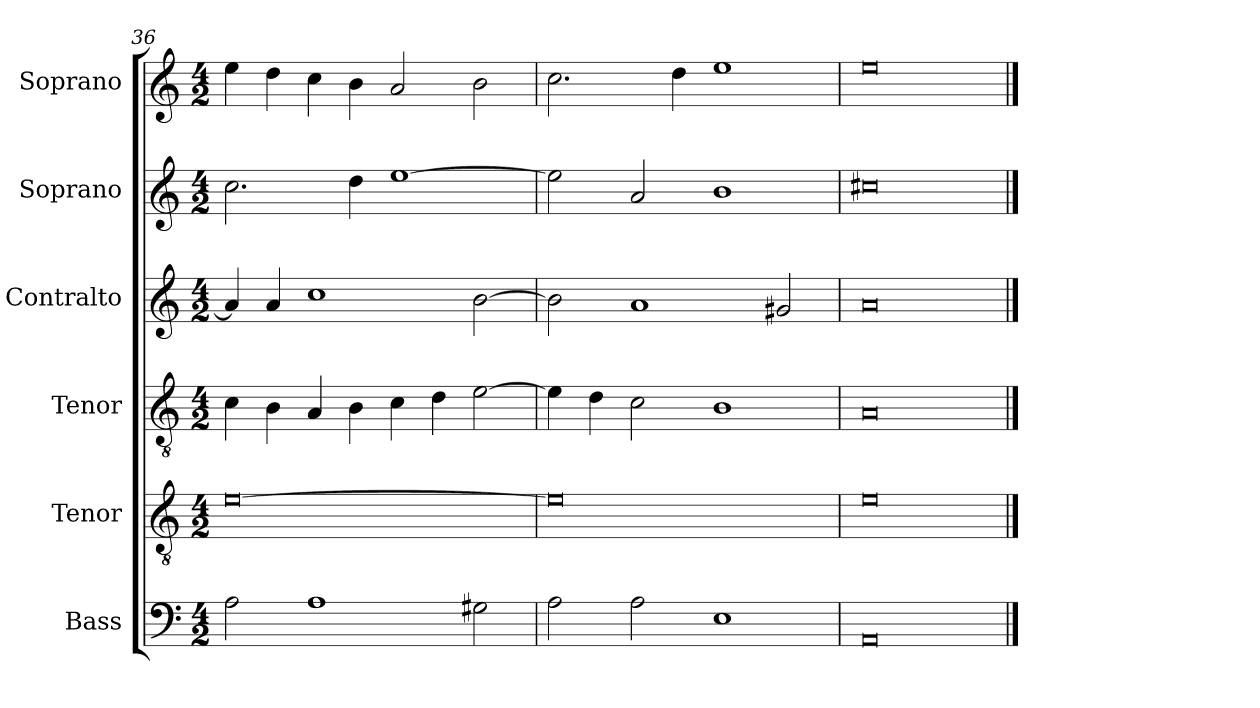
**kern	**kern	**kern	**kern	**kern	**kern
*part6	*part5	*part4	*part3	*part2	*part1
*staff6	*staff5	*staff4	*staff3	*staff2	*staff1
*I"Bass	*I"Tenor	*I"Tenor	*I"Contralto	*I"Soprano	*I"Soprano
*I'B	*I'T	*I'T	*I'A	*I'S	*I'S
*clefF4	*clefGv2	*clefGv2	*clefG2	*clefG2	*clefG2
*k[]	*k[]	*k[]	*k[]	*k[]	*k[]
*A:aeo	*A:aeo	*A:aeo	*A:aeo	*A:aeo	*A:aeo
*M4/2	*M4/2	*M4/2	*M4/2	*M4/2	*M4/2
=36	=36	=36	=36	=36	=36
2A	[0e	4c	4a]	2.cc	4ee
.	.	4B	4a	.	4dd
1A	.	4A	1cc	.	4cc
.	.	4B	.	4dd	4b
.	.	4c	.	[1ee	2a
.	.	4d	.	.	.
2G#X	.	[2e	[2b	.	2b
=37	=37	=37	=37	=37	=37
2A	0e]	4e]	2b]	2ee]	2.cc
.	.	4d	.	.	.
2A	.	2c	1a	2a	.
.	.	.	.	.	4dd
1E	.	1B	.	1b	1ee
.	.	.	2g#X	.	.
=38	=38	=38	=38	=38	=38
0AA	0e	0A	0a	0cc#X	0ee
==	==	==	==	==	==
*-	*-	*-	*-	*-	*-
